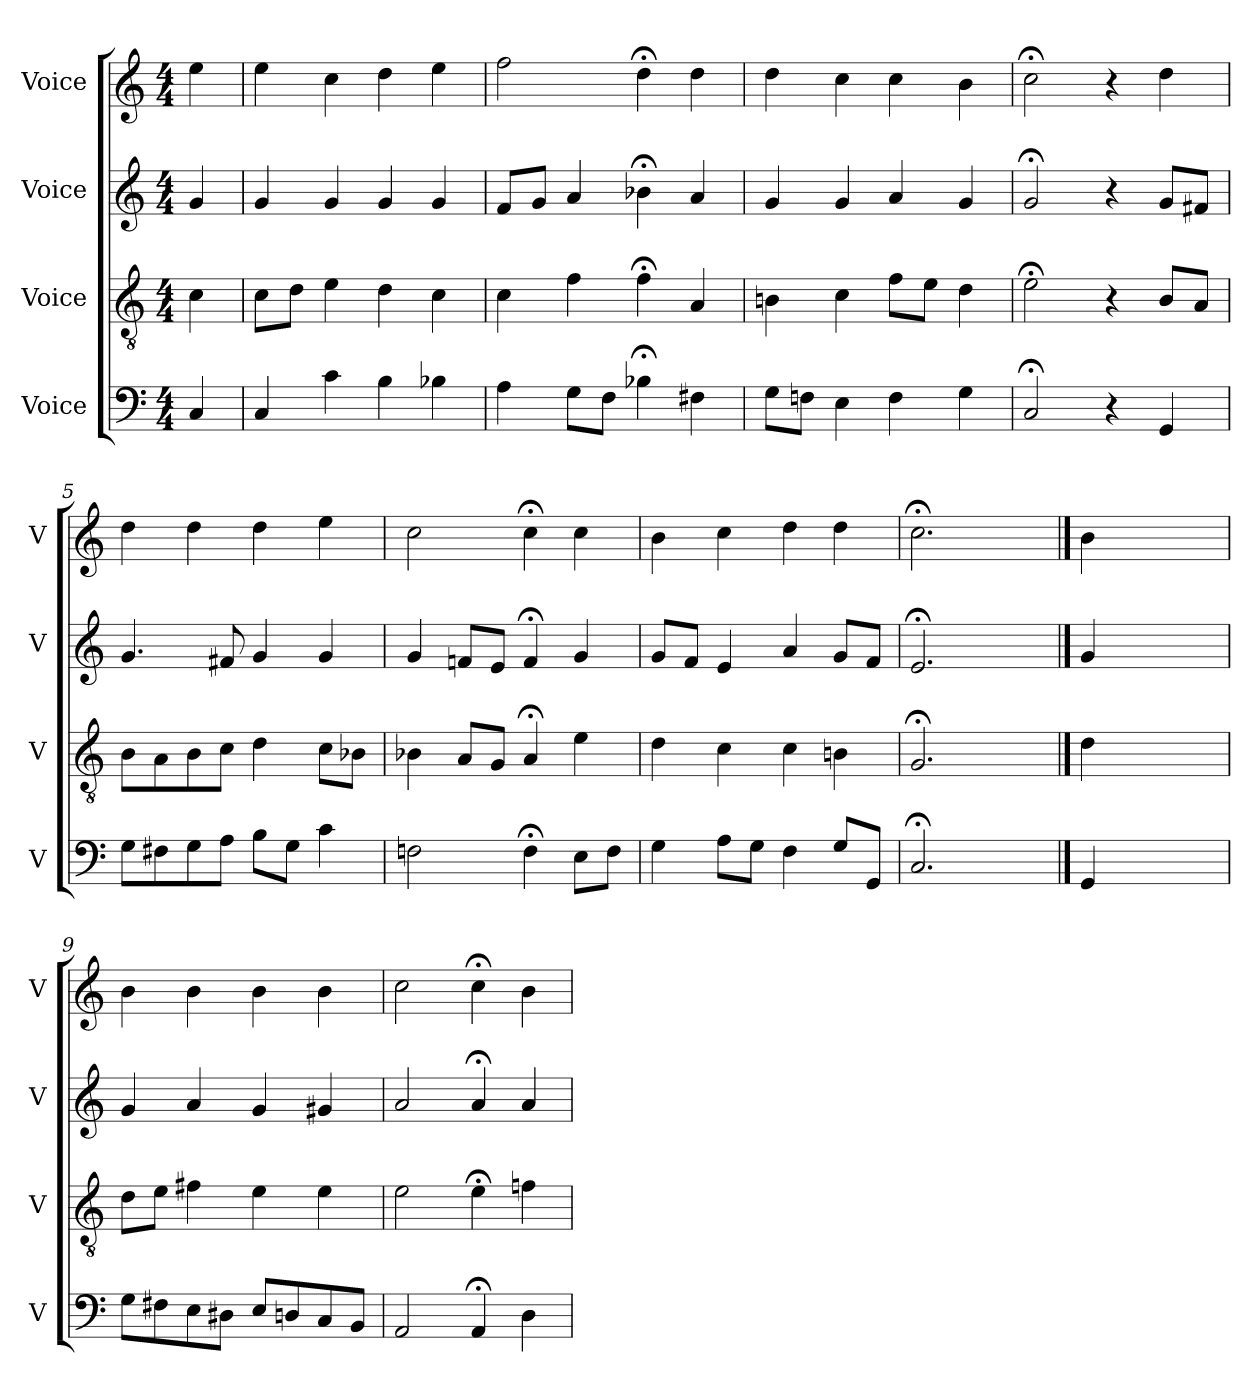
**kern	**kern	**kern	**kern
*part4	*part3	*part2	*part1
*staff4	*staff3	*staff2	*staff1
*I"Voice	*I"Voice	*I"Voice	*I"Voice
*I'V	*I'V	*I'V	*I'V
*clefF4	*clefGv2	*clefG2	*clefG2
*k[]	*k[]	*k[]	*k[]
*M4/4	*M4/4	*M4/4	*M4/4
*MM100	*MM100	*MM100	*MM100
=	=	=	=
4C/	4c\	4g/	4ee\
=1	=1	=1	=1
4C/	8c\L	4g/	4ee\
.	8d\J	.	.
4c\	4e\	4g/	4cc\
4B\	4d\	4g/	4dd\
4B-X\	4c\	4g/	4ee\
=2	=2	=2	=2
4A\	4c\	8f/L	2ff\
.	.	8g/J	.
8G\L	4f\	4a/	.
8F\J	.	.	.
4B-X;\	4f;\	4b-X;\	4dd;\
4F#X\	4A/	4a/	4dd\
=3	=3	=3	=3
8G\L	4Bn\	4g/	4dd\
8Fn\J	.	.	.
4E\	4c\	4g/	4cc\
4F\	8f\L	4a/	4cc\
.	8e\J	.	.
4G\	4d\	4g/	4b\
=4	=4	=4	=4
2C;/	2e;\	2g;/	2cc;\
4r	4r	4r	4r
4GG/	8B/L	8g/L	4dd\
.	8A/J	8f#X/J	.
!!LO:LB:g=z
=5	=5	=5	=5
8G\L	8B\L	4.g/	4dd\
8F#X\	8A\	.	.
8G\	8B\	.	4dd\
8A\J	8c\J	8f#X/	.
8B\L	4d\	4g/	4dd\
8G\J	.	.	.
4c\	8c\L	4g/	4ee\
.	8B-X\J	.	.
=6	=6	=6	=6
2Fn\	4B-X\	4g/	2cc\
.	8A/L	8fn/L	.
.	8G/J	8e/J	.
4F;\	4A;/	4f;/	4cc;\
8E\L	4e\	4g/	4cc\
8F\J	.	.	.
=7	=7	=7	=7
4G\	4d\	8g/L	4b\
.	.	8f/J	.
8A\L	4c\	4e/	4cc\
8G\J	.	.	.
4F\	4c\	4a/	4dd\
8G/L	4Bn\	8g/L	4dd\
8GG/J	.	8f/J	.
=8	=8	=8	=8
2.C;/	2.G;/	2.e;/	2.cc;\
4ryy	4ryy	4ryy	4ryy
==	==	==	==
4GG/	4d\	4g/	4b\
2.ryy	2.ryy	2.ryy	2.ryy
!!LO:LB:g=z
=9	=9	=9	=9
8G\L	8d\L	4g/	4b\
8F#X\	8e\J	.	.
8E\	4f#X\	4a/	4b\
8D#X\J	.	.	.
8E/L	4e\	4g/	4b\
8Dn/	.	.	.
8C/	4e\	4g#X/	4b\
8BB/J	.	.	.
=10	=10	=10	=10
2AA/	2e\	2a/	2cc\
4AA;/	4e;\	4a;/	4cc;\
4D\	4fn\	4a/	4b\
=	=	=	=
*-	*-	*-	*-
